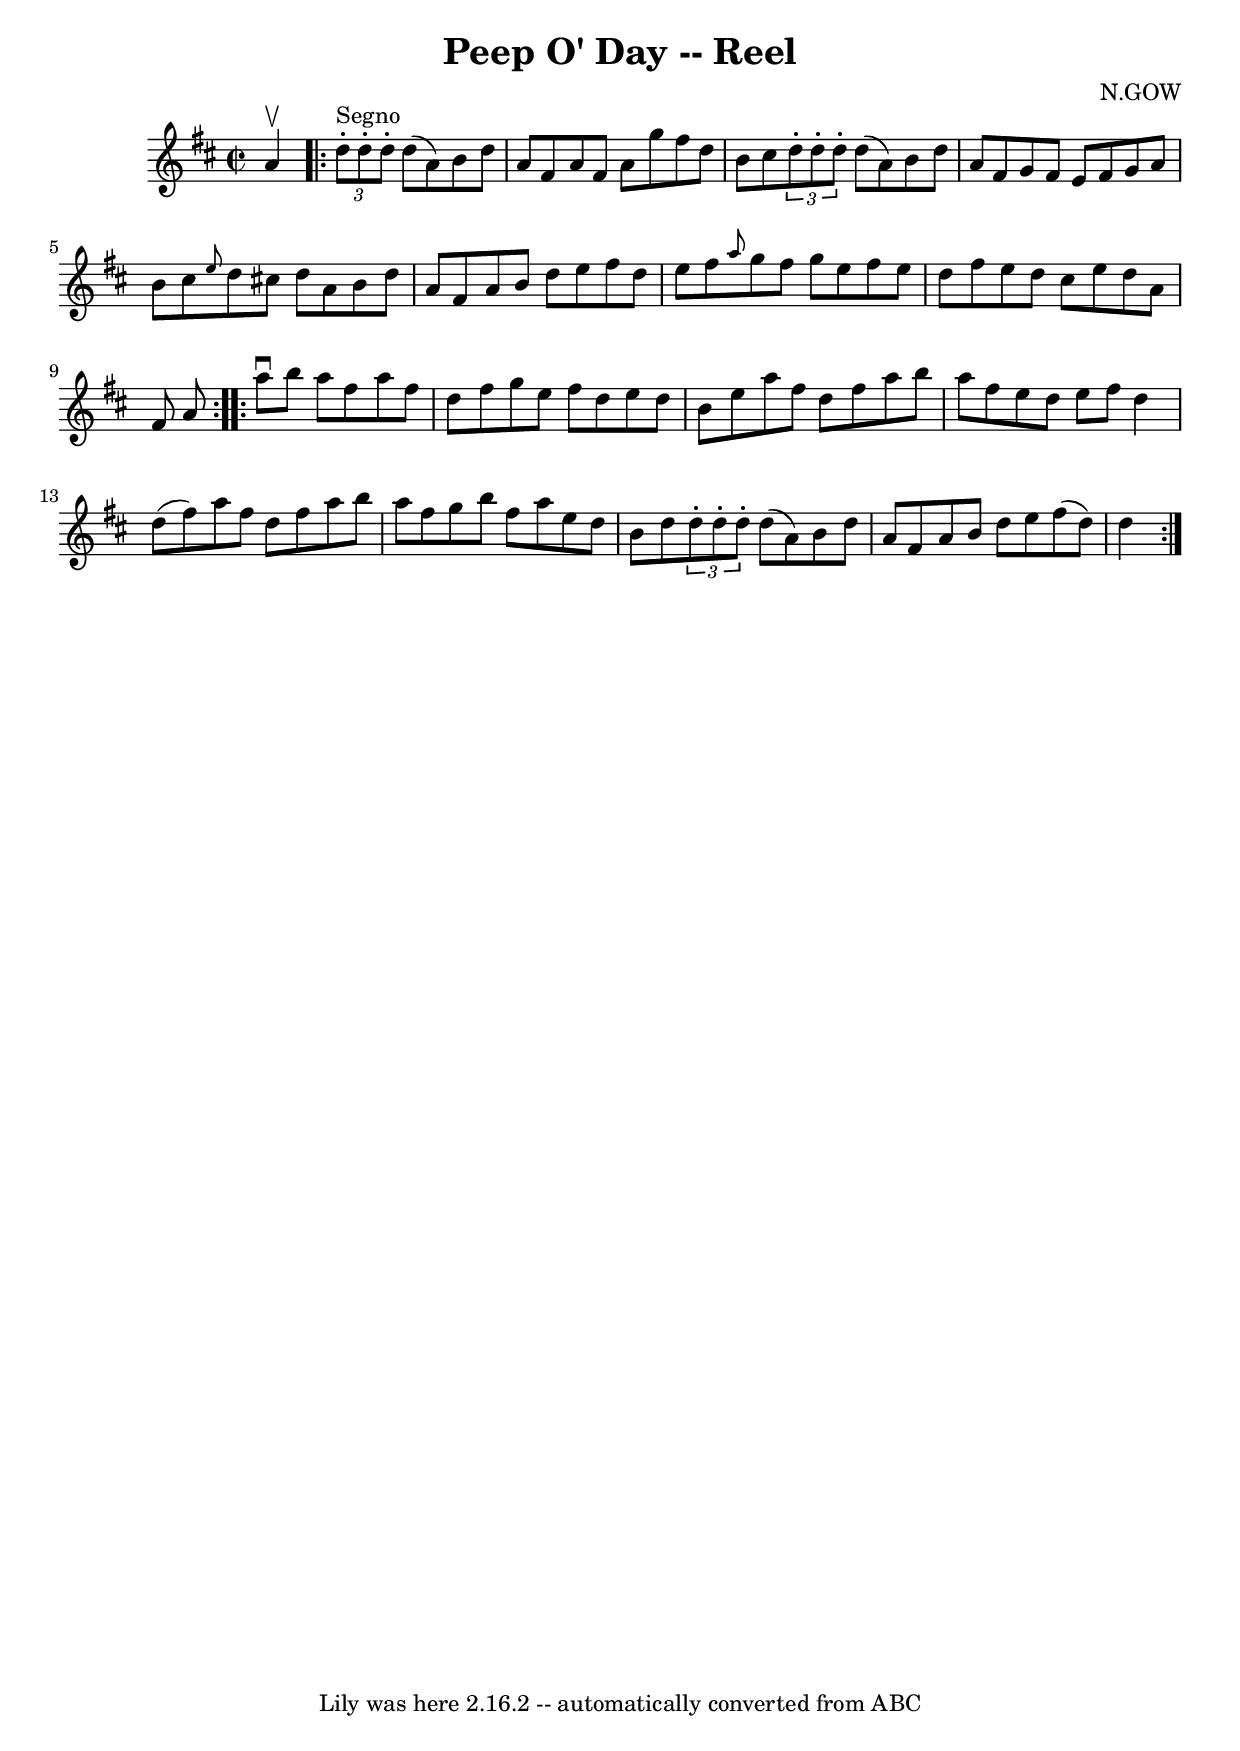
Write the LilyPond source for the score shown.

\version "2.16.2"
\include "Mammoth.ily"
\header {
  %% book = "Ryan's Mammoth Collection"
  composer = "N.GOW"
  crossRefNumber = "1"
  footnotes = "\\\\258"
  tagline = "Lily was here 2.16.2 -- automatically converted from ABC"
  title = "Peep O' Day -- Reel"

}
voicedefault =  {


  \override Staff.TimeSignature #'style = #'C
  \time 2/2 
  \key d \major
  a'4^\upbow   
  \repeat volta 2 {
    \times 2/3 {   
      d''8^"Segno"-. d''8-. d''8-. 
    } d''8 (a'8) b'8 d''8 a'8   
    fis'8    |
    a'8 fis'8 a'8 g''8 fis''8 d''8 b'8    
    cis''8    |
    \times 2/3 { d''8-. d''8-. d''8-. 
	       } d''8 (
    a'8) b'8 d''8 a'8 fis'8    |
    g'8 fis'8 e'8    
    fis'8 g'8 a'8 b'8 cis''8    |
    \grace { e''8  
	   } d''8 
    cis''!8 d''8 a'8 b'8 d''8 a'8 fis'8    |
    a'8    
    b'8 d''8 e''8 fis''8 d''8 e''8 fis''8    |
    \grace {    
      a''8  
    } g''8 fis''8 g''8 e''8 fis''8 e''8 d''8 fis''8     |
    e''8 d''8 cis''8 e''8 d''8 a'8 fis'8 a'8    
  }   
  
  \repeat volta 2 {
    a''8^\downbow b''8 a''8 fis''8 a''8 fis''8 
    d''8 fis''8    |
    g''8 e''8 fis''8 d''8 e''8 d''8  
    b'8 e''8    |
    a''8 fis''8 d''8 fis''8 a''8 b''8    
    a''8 fis''8    |
    e''8 d''8 e''8 fis''8 d''4 d''8 (
    fis''8)   |
    a''8 fis''8 d''8 fis''8 a''8 b''8    
    a''8 fis''8    |
    g''8 b''8 fis''8 a''8 e''8 d''8    
    b'8 d''8    |
    \times 2/3 { d''8-. d''8-. d''8-. 
	       } d''8 (
    a'8) b'8 d''8 a'8 fis'8    |
    a'8 b'8 d''8    
    e''8 fis''8 (d''8) d''4        
  }   

}

\score{
  <<

    \context Staff="default"
    {
      \voicedefault 
      
    }

  >>
  \layout {
    
  }
  \midi {
  }

}
